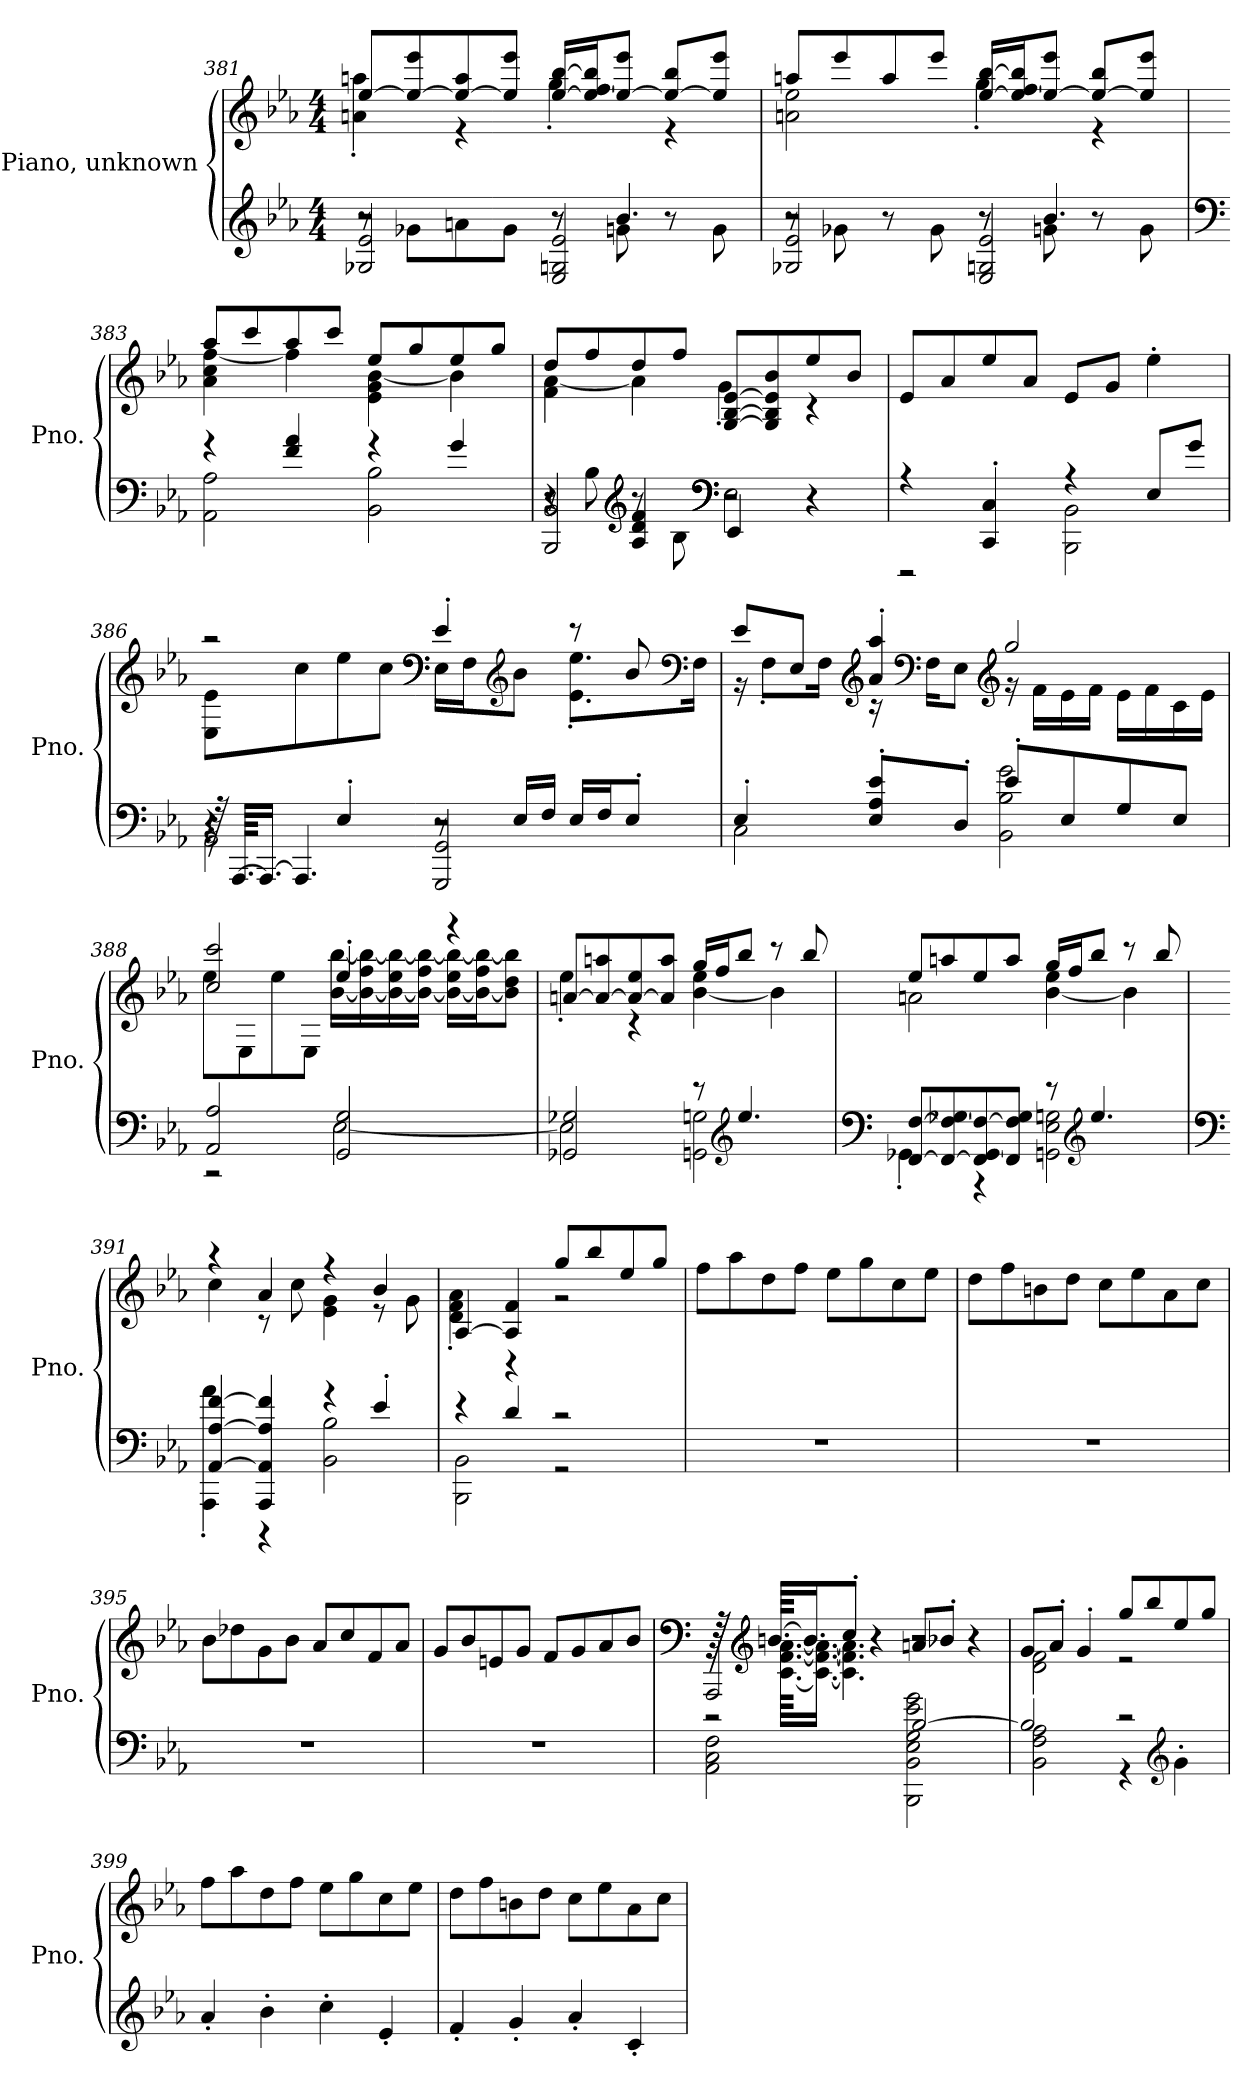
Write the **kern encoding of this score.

**kern	**kern
*part1	*part1
*staff2	*staff1
*I"Piano, unknown	*
*I'Pno.	*
*clefG2	*clefG2
*k[b-e-a-]	*k[b-e-a-]
*M4/4	*M4/4
=381	=381
*^	*^
*	*^	*	*
2r	8r	2G-X/ 2e-/	[8ee-/L	4an\' 4aan\'
.	8g-X\L	.	8ee-/_ 8eee-/	.
.	8an\	.	8ee-/_ 8aa/	4r
.	8g-\J	.	8ee-/] 8eee-/J	.
8r	8r	2E-/ 2Gn/ 2e-/	[16ee-/ [16bb-/LL	4gg'\
.	.	.	16ee-/_ 16ff/ 16bb-/]J	.
4.b-/	8gn\	.	8ee-/_ 8eee-/J	.
.	8r	.	8ee-/_ 8bb-/L	4r
.	8g\	.	8ee-/] 8eee-/J	.
!!LO:LB:g=z	!!
=382	=382	=382	=382	=382
2r	8r	2G-X/ 2e-/	8aan/L	2an\ 2ee-\
.	8g-X\	.	8eee-/	.
.	8r	.	8aa/	.
.	8g-\	.	8eee-/J	.
8r	8r	2E-/ 2Gn/ 2e-/	[16ee-/ [16bb-/LL	4gg'\
.	.	.	16ee-/_ 16ff/ 16bb-/]J	.
4.b-/	8gn\	.	8ee-/_ 8eee-/J	.
.	8r	.	8ee-/_ 8bb-/L	4r
.	8g\	.	8ee-/] 8eee-/J	.
*v	*v	*v	*	*
=383	=383	=383
*clefF4	*	*
*^	*	*
4r	2AA-\ 2A-\	8aa-/L	4a-\ 4cc\ [4ff\
.	.	8ccc/	.
4f/ 4a-/	.	8aa-/	4ff\]
.	.	8ccc/J	.
4r	2BB-\ 2B-\	8ee-/L	4e-\ 4g\ [4b-\
.	.	8gg/	.
4g/	.	8ee-/	4b-\]
.	.	8gg/J	.
=384	=384	=384	=384
*	*^	*	*
4r	8r	2BBB-/ 2BB-/	8dd/L	4f\ [4a-\
.	8B-\	.	8ff/	.
*clefG2	*	*	*	*
4A-/ 4d/ 4f/	8r	.	8dd/	4a-\]
.	8B-\	.	8ff/J	.
*clefF4	*	*	*	*
2r	2E-\	4EE-/	[8G/ [8B-/ [8e-/L	4g'\
.	.	.	8G/] 8B-/] 8e-/] 8b-/	.
.	.	4r	8ee-/	4r
.	.	.	8b-/J	.
*	*v	*v	*	*
*	*	*v	*v
!!LO:LB:g=z
=385	=385	=385
4r	2r	8e-/L
.	.	8a-/
4CC/' 4C/'	.	8ee-/
.	.	8a-/J
4r	2BBB-\ 2BB-\	8e-/L
.	.	8g/J
8E-/L	.	4ee-'\
8g/J	.	.
=386	=386	=386
*	*^	*^
4r	2AA-\	128r	2r	8E-\ 8e-\L
.	.	[64.AAA-/KKLL	.	.
.	.	16.AAA-/JJ_	.	.
.	.	4.AAA-/]	.	8cc\
4E-'/	.	.	.	8ee-\
.	.	.	.	8cc\J
*	*	*	*clefF4	*
8r	2r	2GGG/ 2GG/	4e-'/	16E-\LL
.	.	.	.	16F\J
*	*	*	*clefG2	*
16E-/LL	.	.	.	8b-\J
16F/JJ	.	.	.	.
16E-/LL	.	.	8r	8.e-\' 8.ee-\'L
16F/J	.	.	.	.
8E-'/J	.	.	8b-/	.
*	*	*	*clefF4	*
.	.	.	.	16F\Jk
*	*v	*v	*	*
!!LO:LB:g=z	!!
=387	=387	=387	=387
4E-'/	2C\	8e-/L	16r
.	.	.	8F'\L
.	.	8E-/J	.
.	.	.	16F\Jk
*	*	*clefG2	*
8E-/' 8A-/' 8e-/'L	.	4a-/' 4aa-/'	16r
*	*	*clefF4	*
.	.	.	16F\KL
8D'/J	.	.	8E-\J
*	*	*clefG2	*
8e-'/L	2BB-\ 2B-\ 2g\	2gg/	16r
.	.	.	16f\LL
8E-/	.	.	16e-\
.	.	.	16f\JJ
8G/	.	.	16e-\LL
.	.	.	16f\
8E-/J	.	.	16c\
.	.	.	16e-\JJ
=388	=388	=388	=388
2AA-/ 2A-/	2r	2cc/ 2ccc/	8ee-\L
.	.	.	8E-\
.	.	.	8ee-\
.	.	.	8E-\J
2GG/ 2G/	[2E-\	4ee-'/	[16b-\ [16bb-\LL
.	.	.	16b-\_ 16ff\ 16bb-\_
.	.	.	16b-\_ 16ee-\ 16bb-\_
.	.	.	16b-\_ 16ff\ 16bb-\_JJ
.	.	4r	16b-\_ 16ee-\ 16bb-\_LL
.	.	.	16b-\_ 16ff\ 16bb-\_J
.	.	.	8b-\] 8dd\ 8bb-\]J
!!LO:PB:g=z	!!
=389	=389	=389	=389
2GG-X/ 2G-X/	2E-\]	[8an/L	4ee-'\
.	.	8a/_ 8aan/	.
.	.	8a/_ 8ee-/	4r
.	.	8a/] 8aa/J	.
8r	2GGn\ 2Gn\	16gg/LL	[4b-\ 4ee-\
.	.	16ff/J	.
*clefG2	*	*	*
4.ee-/	.	8bb-/J	.
.	.	8r	4b-\]
.	.	8bb-/	.
=390	=390	=390	=390
*clefF4	*	*	*
[8FF/ [8F/L	4GG-X'\	8ee-/L	2an\
8FF/_ 8F/_ 8G-X/	.	8aan/	.
8FF/_ 8GG-/ 8F/_	4r	8ee-/	.
8FF/] 8F/] 8G-/J	.	8aa/J	.
8r	2GGn\ 2E-\ 2Gn\	16gg/LL	[4b-\ 4ee-\
.	.	16ff/J	.
*clefG2	*	*	*
4.ee-/	.	8bb-/J	.
.	.	8r	4b-\]
.	.	8bb-/	.
=391	=391	=391	=391
*clefF4	*	*	*
[4AA-/ [4A-/ [4f/	4AAA-\' 4a-\'	4r	4cc\
4AAA-/ 4AA-/] 4A-/] 4f/]	4r	4a-/	8r
.	.	.	8cc\
4r	2BB-\ 2B-\	4r	4e-\ 4g\
4e-'/	.	4b-/	8r
.	.	.	8g\
!!LO:LB:g=z	!!
=392	=392	=392	=392
4r	2BBB-\ 2BB-\	[4A-/	4d\' 4f\' 4a-\'
4d/	.	4A-/] 4f/	4r
2r	2r	8gg/L	2r
.	.	8bb-/	.
.	.	8ee-/	.
.	.	8gg/J	.
*v	*v	*	*
*	*v	*v
=393	=393
1r	8ff\L
.	8aa-\
.	8dd\
.	8ff\J
.	8ee-\L
.	8gg\
.	8cc\
.	8ee-\J
=394	=394
1r	8dd\L
.	8ff\
.	8bn\
.	8dd\J
.	8cc\L
.	8ee-\
.	8a-\
.	8cc\J
=395	=395
1r	8b-\L
.	8dd-X\
.	8g\
.	8b-\J
.	8a-/L
.	8cc/
.	8f/
.	8a-/J
=396	=396
1r	8g/L
.	8b-/
.	8en/
.	8g/J
.	8f/L
.	8g/
.	8a-/
.	8b-/J
!!LO:LB:g=z
=397	=397
*	*clefF4
*^	*^
*	*	*	*^
2r	2AA-\ 2C\ 2F\	128r	128r	2AAA-/
*	*	*clefG2	*	*
.	.	[64.bn/KKLL	[64.c\ [64.f\ [64.a-\KKLL	.
.	.	16.b/J]	16.c\_ 16.f\_ 16.a-\_JJ	.
.	.	8cc'/J	4.c\] 4.f\] 4.a-\]	.
.	.	4r	.	.
[2B-/	2BBB-\ 2BB-\ 2E-\ 2G\ 2e-\ 2g\	8an/L	2r	2r
.	.	8b-X'/J	.	.
.	.	4r	.	.
*	*	*	*v	*v
=398	=398	=398	=398
2B-/]	2BB-\ 2F\ 2A-\	8g/L	2d\ 2f\
.	.	8a-'/J	.
.	.	4g'/	.
2r	4r	8gg/L	2r
.	.	8bb-/	.
*clefG2	*	*	*
.	4g'\	8ee-/	.
.	.	8gg/J	.
*v	*v	*	*
*	*v	*v
=399	=399
4a-'/	8ff\L
.	8aa-\
4b-'\	8dd\
.	8ff\J
4cc'\	8ee-\L
.	8gg\
4e-'/	8cc\
.	8ee-\J
=400	=400
4f'/	8dd\L
.	8ff\
4g'/	8bn\
.	8dd\J
4a-'/	8cc\L
.	8ee-\
4c'/	8a-\
.	8cc\J
=	=
*-	*-
